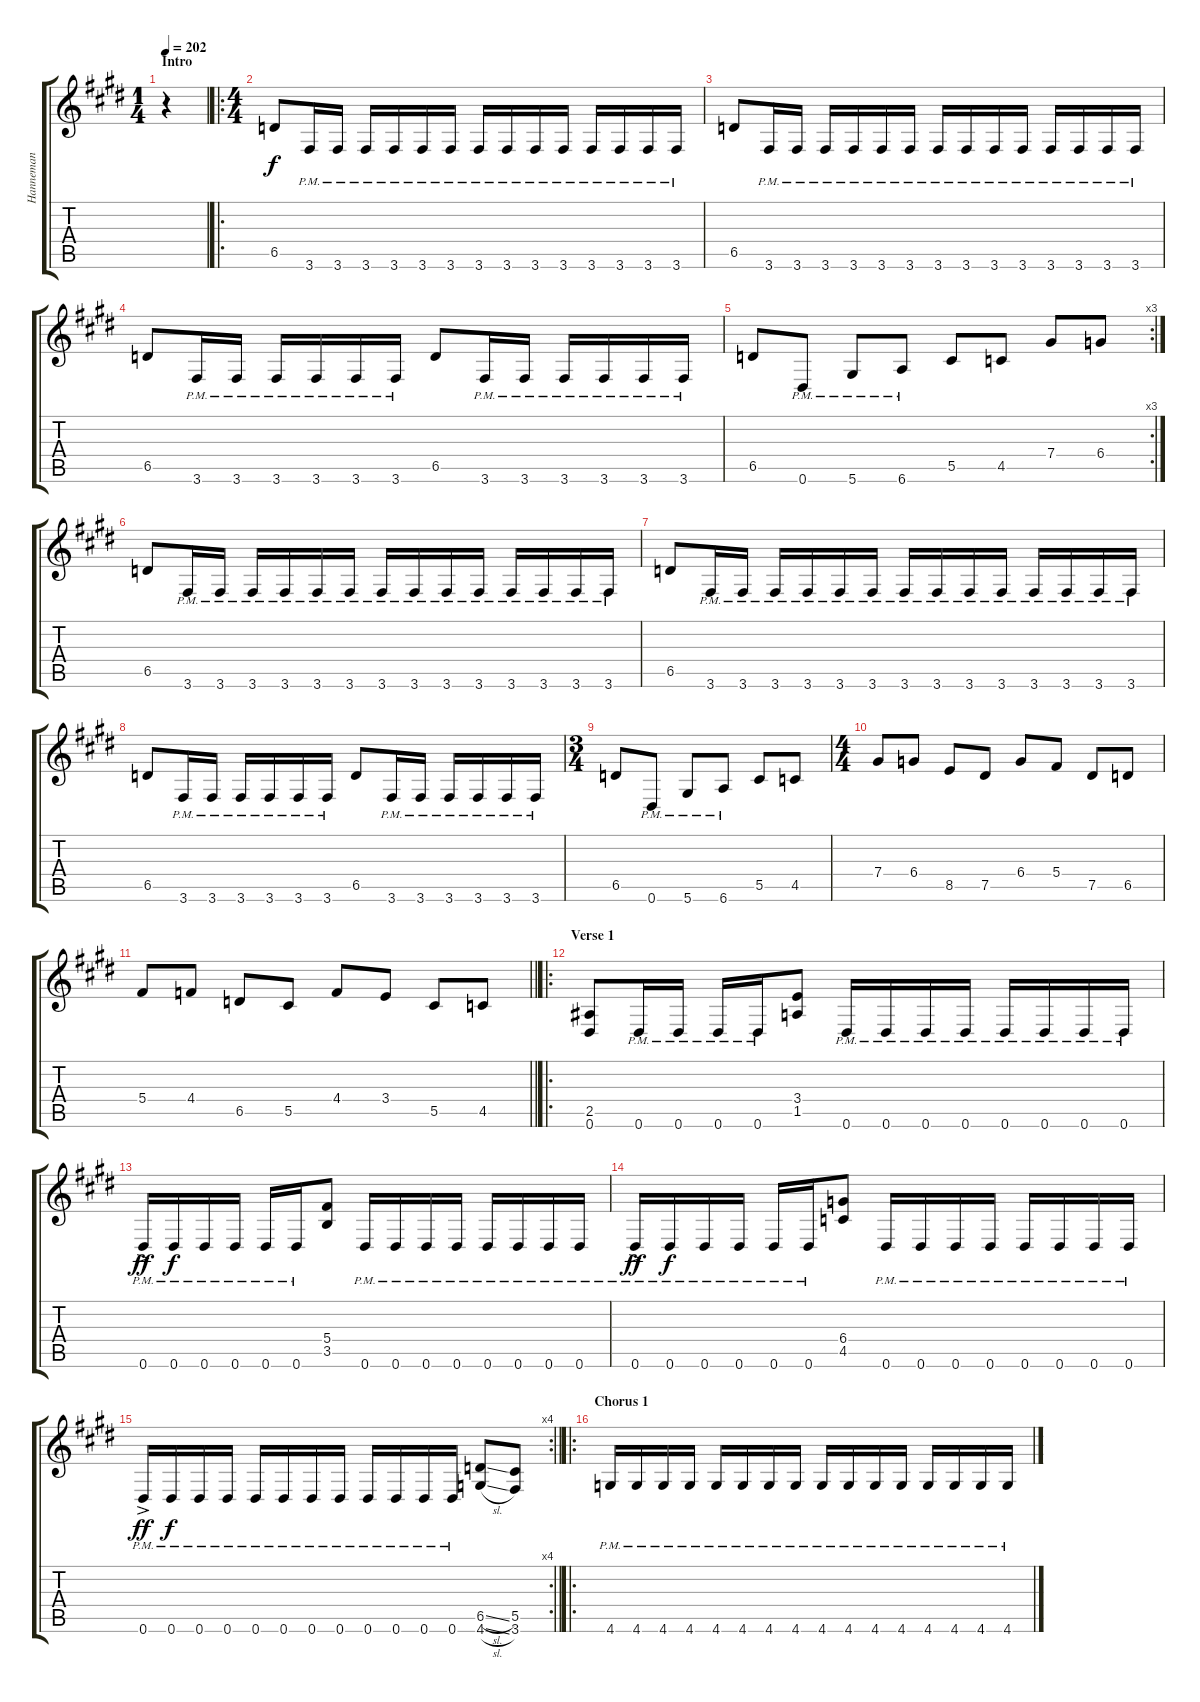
\track ("Hanneman" "Hanneman") {instrument distortionguitar}
\staff {score tabs}
\tuning (Eb4 Bb3 Gb3 Db3 Ab2 Eb2) {hide}
\ts (1 4)
\section ("" "Intro")
\tempo 202
\clef g2
\ks e
r.4{dy f instrument distortionguitar} |
\ro
\ts (4 4)
6.5.8 3.6{pm}.16 3.6{pm}.16 3.6{pm}.16 3.6{pm}.16 3.6{pm}.16 3.6{pm}.16 3.6{pm}.16 3.6{pm}.16 3.6{pm}.16 3.6{pm}.16 3.6{pm}.16 3.6{pm}.16 3.6{pm}.16 3.6{pm}.16 |
6.5.8 3.6{pm}.16 3.6{pm}.16 3.6{pm}.16 3.6{pm}.16 3.6{pm}.16 3.6{pm}.16 3.6{pm}.16 3.6{pm}.16 3.6{pm}.16 3.6{pm}.16 3.6{pm}.16 3.6{pm}.16 3.6{pm}.16 3.6{pm}.16 |
6.5.8 3.6{pm}.16 3.6{pm}.16 3.6{pm}.16 3.6{pm}.16 3.6{pm}.16 3.6{pm}.16 6.5.8 3.6{pm}.16 3.6{pm}.16 3.6{pm}.16 3.6{pm}.16 3.6{pm}.16 3.6{pm}.16 |
\rc 3
6.5.8 0.6{pm}.8 5.6{pm}.8 6.6{pm}.8 5.5.8 4.5.8 7.4.8 6.4.8 |
6.5.8 3.6{pm}.16 3.6{pm}.16 3.6{pm}.16 3.6{pm}.16 3.6{pm}.16 3.6{pm}.16 3.6{pm}.16 3.6{pm}.16 3.6{pm}.16 3.6{pm}.16 3.6{pm}.16 3.6{pm}.16 3.6{pm}.16 3.6{pm}.16 |
6.5.8 3.6{pm}.16 3.6{pm}.16 3.6{pm}.16 3.6{pm}.16 3.6{pm}.16 3.6{pm}.16 3.6{pm}.16 3.6{pm}.16 3.6{pm}.16 3.6{pm}.16 3.6{pm}.16 3.6{pm}.16 3.6{pm}.16 3.6{pm}.16 |
6.5.8 3.6{pm}.16 3.6{pm}.16 3.6{pm}.16 3.6{pm}.16 3.6{pm}.16 3.6{pm}.16 6.5.8 3.6{pm}.16 3.6{pm}.16 3.6{pm}.16 3.6{pm}.16 3.6{pm}.16 3.6{pm}.16 |
\ts (3 4)
6.5.8 0.6{pm}.8 5.6{pm}.8 6.6{pm}.8 5.5.8 4.5.8 |
\ts (4 4)
7.4.8 6.4.8 8.5.8 7.5.8 6.4.8 5.4.8 7.5.8 6.5.8 |
\barLineRight lightlight
5.4.8 4.4.8 6.5.8 5.5.8 4.4.8 3.4.8 5.5.8 4.5.8 |
\ro
\section ("" "Verse 1")
(2.5 0.6).8 0.6{pm}.16 0.6{pm}.16 0.6{pm}.16 0.6{pm}.16 (3.4 1.5).8 0.6{pm}.16 0.6{pm}.16 0.6{pm}.16 0.6{pm}.16 0.6{pm}.16 0.6{pm}.16 0.6{pm}.16 0.6{pm}.16 |
0.6{ac pm}.16{dy ff} 0.6{pm}.16{dy f} 0.6{pm}.16 0.6{pm}.16 0.6{pm}.16 0.6{pm}.16 (5.4 3.5).8 0.6{pm}.16 0.6{pm}.16 0.6{pm}.16 0.6{pm}.16 0.6{pm}.16 0.6{pm}.16 0.6{pm}.16 0.6{pm}.16 |
0.6{ac pm}.16{dy ff} 0.6{pm}.16{dy f} 0.6{pm}.16 0.6{pm}.16 0.6{pm}.16 0.6{pm}.16 (6.4 4.5).8 0.6{pm}.16 0.6{pm}.16 0.6{pm}.16 0.6{pm}.16 0.6{pm}.16 0.6{pm}.16 0.6{pm}.16 0.6{pm}.16 |
\rc 4
\barLineRight lightlight
0.6{ac pm}.16{dy ff} 0.6{pm}.16{dy f} 0.6{pm}.16 0.6{pm}.16 0.6{pm}.16 0.6{pm}.16 0.6{pm}.16 0.6{pm}.16 0.6{pm}.16 0.6{pm}.16 0.6{pm}.16 0.6{pm}.16 (6.5{sl} 4.6{sl}).8 (5.5 3.6).8 |
\ro
\section ("" "Chorus 1")
4.6{pm}.16 4.6{pm}.16 4.6{pm}.16 4.6{pm}.16 4.6{pm}.16 4.6{pm}.16 4.6{pm}.16 4.6{pm}.16 4.6{pm}.16 4.6{pm}.16 4.6{pm}.16 4.6{pm}.16 4.6{pm}.16 4.6{pm}.16 4.6{pm}.16 4.6{pm}.16
